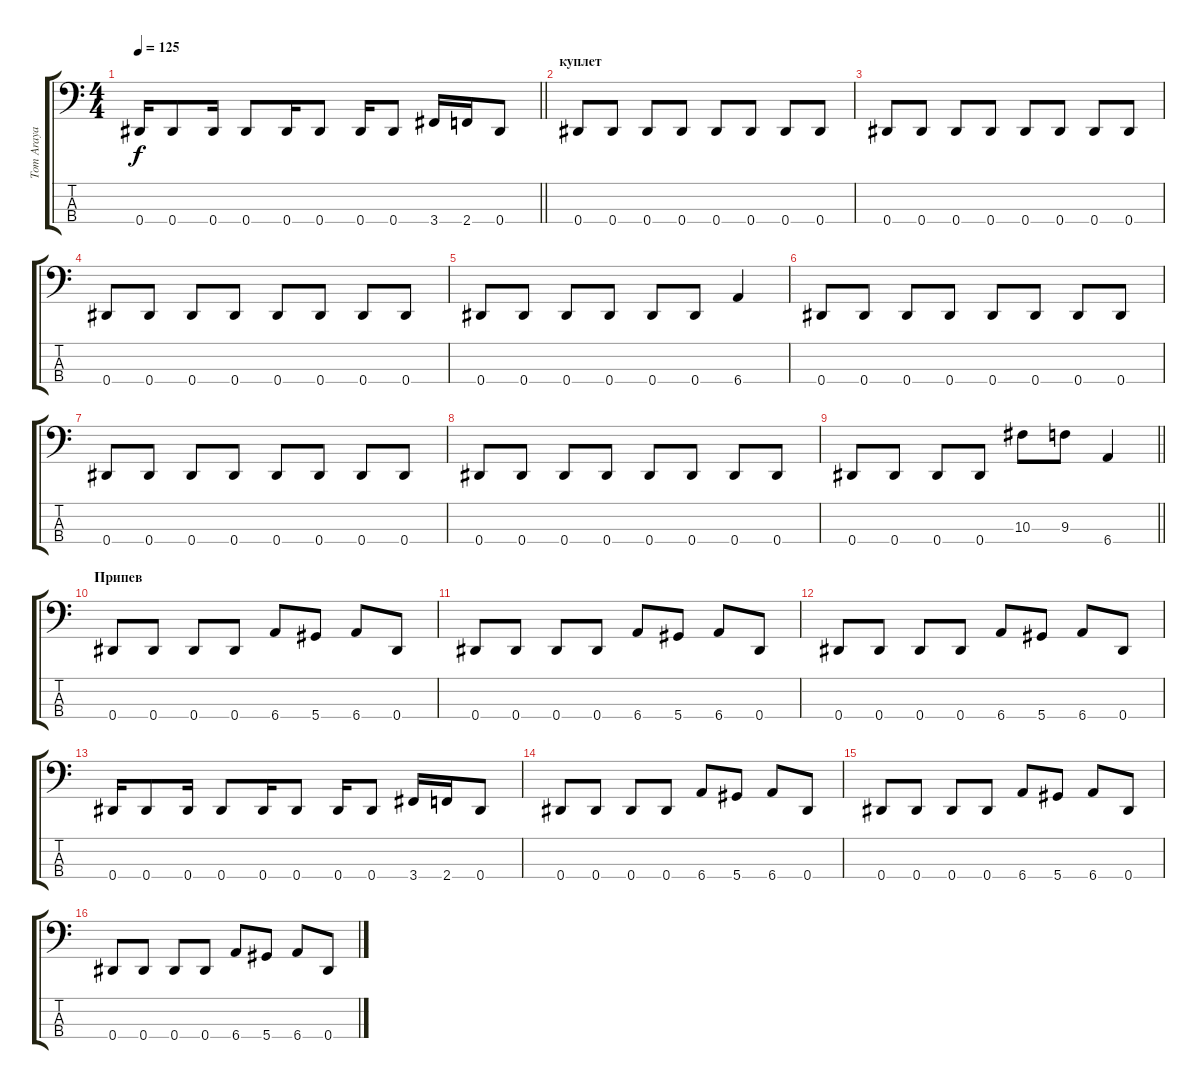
\track ("Tom Araya" "Tom Araya") {instrument electricbassfinger}
\staff {score tabs}
\tuning (Gb2 Db2 Ab1 Eb1) {hide}
\ts (4 4)
\tempo 125
\clef f4
\barLineRight lightlight
\ks c
0.4.16{dy f} 0.4.8 0.4.16 0.4.8 0.4.16 0.4.8 0.4.16 0.4.8 3.4.16 2.4.16 0.4.8 |
\section ("" "куплет")
0.4.8 0.4.8 0.4.8 0.4.8 0.4.8 0.4.8 0.4.8 0.4.8 |
0.4.8 0.4.8 0.4.8 0.4.8 0.4.8 0.4.8 0.4.8 0.4.8 |
0.4.8 0.4.8 0.4.8 0.4.8 0.4.8 0.4.8 0.4.8 0.4.8 |
0.4.8 0.4.8 0.4.8 0.4.8 0.4.8 0.4.8 6.4.4 |
0.4.8 0.4.8 0.4.8 0.4.8 0.4.8 0.4.8 0.4.8 0.4.8 |
0.4.8 0.4.8 0.4.8 0.4.8 0.4.8 0.4.8 0.4.8 0.4.8 |
0.4.8 0.4.8 0.4.8 0.4.8 0.4.8 0.4.8 0.4.8 0.4.8 |
\barLineRight lightlight
0.4.8 0.4.8 0.4.8 0.4.8 10.3.8 9.3.8 6.4.4 |
\section ("" "Припев")
0.4.8 0.4.8 0.4.8 0.4.8 6.4.8 5.4.8 6.4.8 0.4.8 |
0.4.8 0.4.8 0.4.8 0.4.8 6.4.8 5.4.8 6.4.8 0.4.8 |
0.4.8 0.4.8 0.4.8 0.4.8 6.4.8 5.4.8 6.4.8 0.4.8 |
0.4.16 0.4.8 0.4.16 0.4.8 0.4.16 0.4.8 0.4.16 0.4.8 3.4.16 2.4.16 0.4.8 |
0.4.8 0.4.8 0.4.8 0.4.8 6.4.8 5.4.8 6.4.8 0.4.8 |
0.4.8 0.4.8 0.4.8 0.4.8 6.4.8 5.4.8 6.4.8 0.4.8 |
0.4.8 0.4.8 0.4.8 0.4.8 6.4.8 5.4.8 6.4.8 0.4.8
